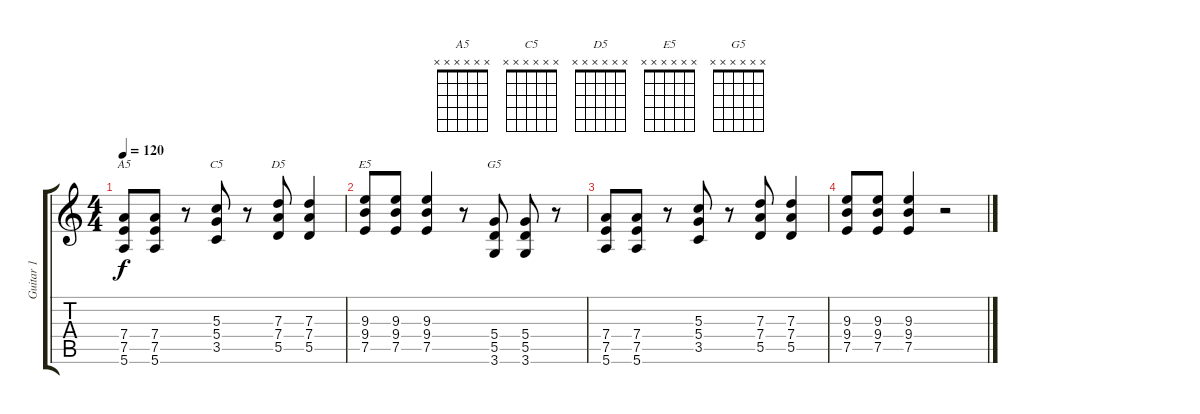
\track ("Guitar 1" "Guitar 1") {solo instrument distortionguitar}
\staff {score tabs}
\tuning (E4 B3 G3 D3 A2 E2) {hide}
\chord ("A5" x x x x x x)
\chord ("C5" x x x x x x)
\chord ("D5" x x x x x x)
\chord ("E5" x x x x x x)
\chord ("G5" x x x x x x)
\ts (4 4)
\tempo 120
\clef g2
\ks c
(7.4 7.5 5.6).8{ch "A5" dy f} (7.4 7.5 5.6).8 r.8 (5.3 5.4 3.5).8{ch "C5"} r.8 (7.3 7.4 5.5).8{ch "D5"} (7.3 7.4 5.5).4 |
(9.3 9.4 7.5).8{ch "E5"} (9.3 9.4 7.5).8 (9.3 9.4 7.5).4 r.8 (5.4 5.5 3.6).8{ch "G5"} (5.4 5.5 3.6).8 r.8 |
(7.4 7.5 5.6).8 (7.4 7.5 5.6).8 r.8 (5.3 5.4 3.5).8 r.8 (7.3 7.4 5.5).8 (7.3 7.4 5.5).4 |
(9.3 9.4 7.5).8 (9.3 9.4 7.5).8 (9.3 9.4 7.5).4 r.2
